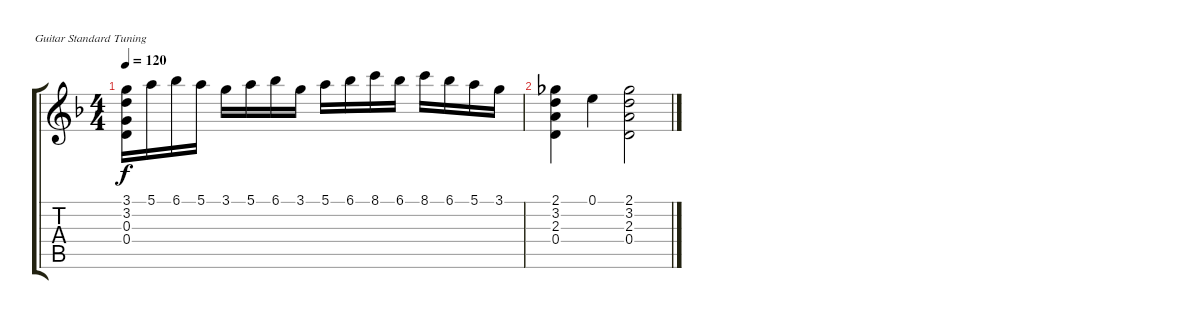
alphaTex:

\defaultSystemsLayout 4
\bracketExtendMode groupsimilarinstruments
\firstSystemTrackNameOrientation horizontal
\otherSystemsTrackNameOrientation horizontal
\track "" {instrument acousticguitarnylon}
\staff {score tabs}
\tuning (E4 B3 G3 D3 A2 E2)
\ts (4 4)
\tempo 120
\clef g2
\ks f
(3.1 3.2 0.3 0.4).16{dy f} 5.1.16 6.1.16 5.1.16 3.1.16 5.1.16 6.1.16 3.1.16 5.1.16 6.1.16 8.1.16 6.1.16 8.1.16 6.1.16 5.1.16 3.1.16 |
(2.1 3.2 2.3 0.4).4 0.1.4 (2.1 3.2 2.3 0.4).2
